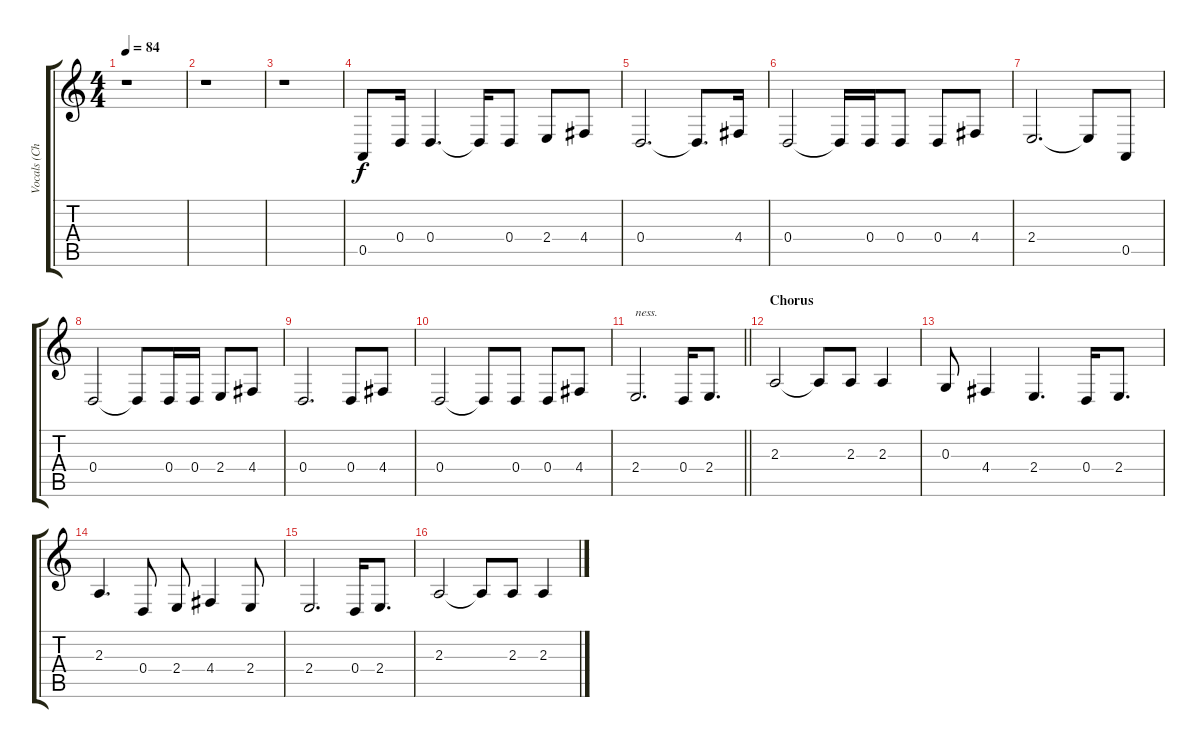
\track ("Vocals (Christopher)" "Vocals (Ch") {instrument lead2sawtooth}
\staff {score tabs}
\tuning (E4 B3 G3 D3 A2 E2) {hide}
\ts (4 4)
\tempo 84
\clef g2
\ks c
r.1{dy f} |
r.1 |
r.1 |
0.5.8 0.4.16 0.4.4{d} 0.4{t}.16 0.4.8 2.4.8 4.4.8 |
0.4.2{d} 0.4{t}.8{d} 4.4.16 |
0.4.2 0.4{t}.16 0.4.16 0.4.8 0.4.8 4.4.8 |
2.4.2{d} 2.4{t}.8 0.5.8 |
0.4.2 0.4{t}.8 0.4.16 0.4.16 2.4.8 4.4.8 |
0.4.2{d} 0.4.8 4.4.8 |
0.4.2 0.4{t}.8 0.4.8 0.4.8 4.4.8 |
\barLineRight lightlight
2.4.2{d txt "ness."} 0.4.16 2.4.8{d} |
\section ("" "Chorus")
2.3.2 2.3{t}.8 2.3.8 2.3.4 |
0.3.8 4.4.4 2.4.4{d} 0.4.16 2.4.8{d} |
2.3.4{d} 0.4.8 2.4.8 4.4.4 2.4.8 |
2.4.2{d} 0.4.16 2.4.8{d} |
2.3.2 2.3{t}.8 2.3.8 2.3.4
